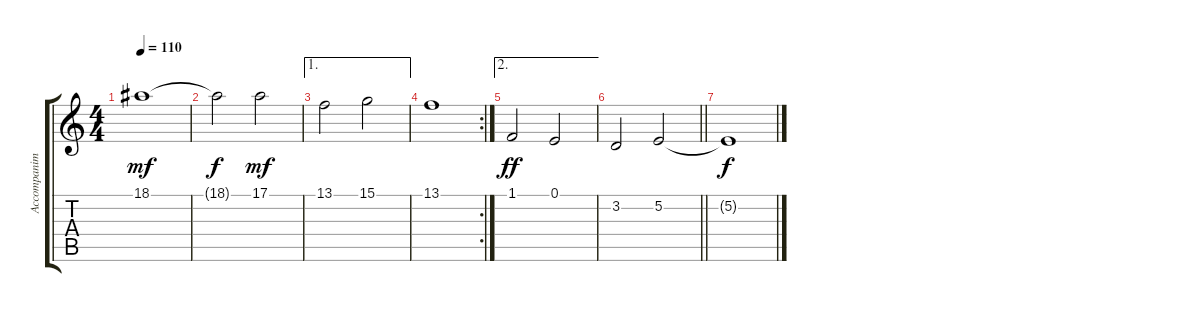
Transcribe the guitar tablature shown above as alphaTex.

\track ("Accompaniment" "Accompanim") {instrument stringensemble2}
\staff {score tabs}
\tuning (E4 B3 G3 D3 A2 E2) {hide}
\ts (4 4)
\tempo 110
\clef g2
\ks c
18.1.1{dy mf} |
18.1{t}.2{dy f} 17.1.2{dy mf} |
\ae 1
13.1.2 15.1.2 |
\rc 2
13.1.1 |
\ae 2
1.1.2{dy ff} 0.1.2 |
\barLineRight lightlight
3.2.2 5.2.2 |
5.2{t}.1{dy f}
